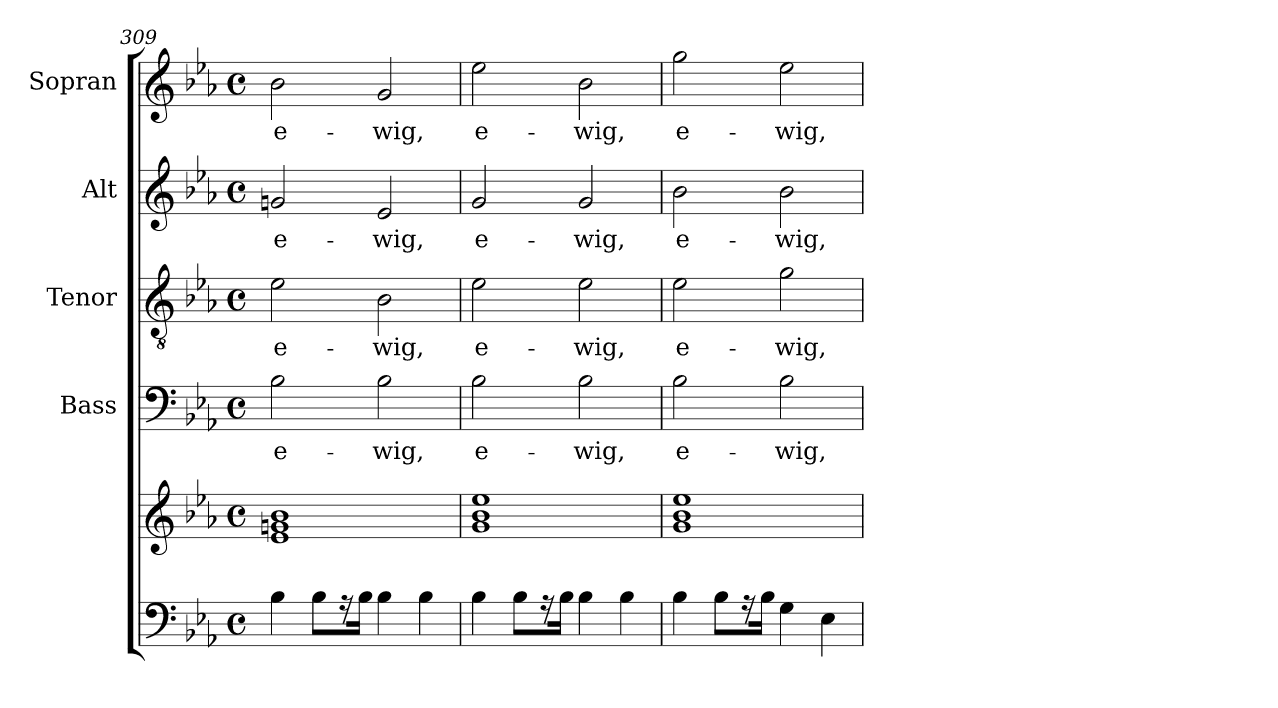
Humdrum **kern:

**kern	**kern	**kern	**text	**kern	**text	**kern	**text	**kern	**text
*part5	*part5	*part4	*part4	*part3	*part3	*part2	*part2	*part1	*part1
*staff6	*staff5	*staff4	*staff4	*staff3	*staff3	*staff2	*staff2	*staff1	*staff1
*	*	*I"Bass	*	*I"Tenor	*	*I"Alt	*	*I"Sopran	*
*	*	*I'B.	*	*I'T.	*	*I'A.	*	*I'S.	*
*clefF4	*clefG2	*clefF4	*	*clefGv2	*	*clefG2	*	*clefG2	*
*k[b-e-a-]	*k[b-e-a-]	*k[b-e-a-]	*	*k[b-e-a-]	*	*k[b-e-a-]	*	*k[b-e-a-]	*
*E-:	*E-:	*E-:	*	*E-:	*	*E-:	*	*E-:	*
*M4/4	*M4/4	*M4/4	*	*M4/4	*	*M4/4	*	*M4/4	*
*met(c)	*met(c)	*met(c)	*	*met(c)	*	*met(c)	*	*met(c)	*
=309	=309	=309	=309	=309	=309	=309	=309	=309	=309
!	!	!	!LO:LY:b	!	!LO:LY:b	!	!LO:LY:b	!	!LO:LY:b
4B-\	1e- 1gn 1b-	2B-\	e-	2e-\	e-	2gn/	e-	2b-\	e-
8B-\L	.	.	.	.	.	.	.	.	.
16r	.	.	.	.	.	.	.	.	.
16B-\Jk	.	.	.	.	.	.	.	.	.
!	!	!	!LO:LY:b	!	!LO:LY:b	!	!LO:LY:b	!	!LO:LY:b
4B-\	.	2B-\	-wig,	2B-\	-wig,	2e-/	-wig,	2g/	-wig,
4B-\	.	.	.	.	.	.	.	.	.
=310	=310	=310	=310	=310	=310	=310	=310	=310	=310
!	!	!	!LO:LY:b	!	!LO:LY:b	!	!LO:LY:b	!	!LO:LY:b
4B-\	1g 1b- 1ee-	2B-\	e-	2e-\	e-	2g/	e-	2ee-\	e-
8B-\L	.	.	.	.	.	.	.	.	.
16r	.	.	.	.	.	.	.	.	.
16B-\Jk	.	.	.	.	.	.	.	.	.
!	!	!	!LO:LY:b	!	!LO:LY:b	!	!LO:LY:b	!	!LO:LY:b
4B-\	.	2B-\	-wig,	2e-\	-wig,	2g/	-wig,	2b-\	-wig,
4B-\	.	.	.	.	.	.	.	.	.
!!LO:PB:g=z
=311	=311	=311	=311	=311	=311	=311	=311	=311	=311
!	!	!	!LO:LY:b	!	!LO:LY:b	!	!LO:LY:b	!	!LO:LY:b
4B-\	1g 1b- 1ee-	2B-\	e-	2e-\	e-	2b-\	e-	2gg\	e-
8B-\L	.	.	.	.	.	.	.	.	.
16r	.	.	.	.	.	.	.	.	.
16B-\Jk	.	.	.	.	.	.	.	.	.
!	!	!	!LO:LY:b	!	!LO:LY:b	!	!LO:LY:b	!	!LO:LY:b
4G\	.	2B-\	-wig,	2g\	-wig,	2b-\	-wig,	2ee-\	-wig,
4E-\	.	.	.	.	.	.	.	.	.
=	=	=	=	=	=	=	=	=	=
*-	*-	*-	*-	*-	*-	*-	*-	*-	*-
